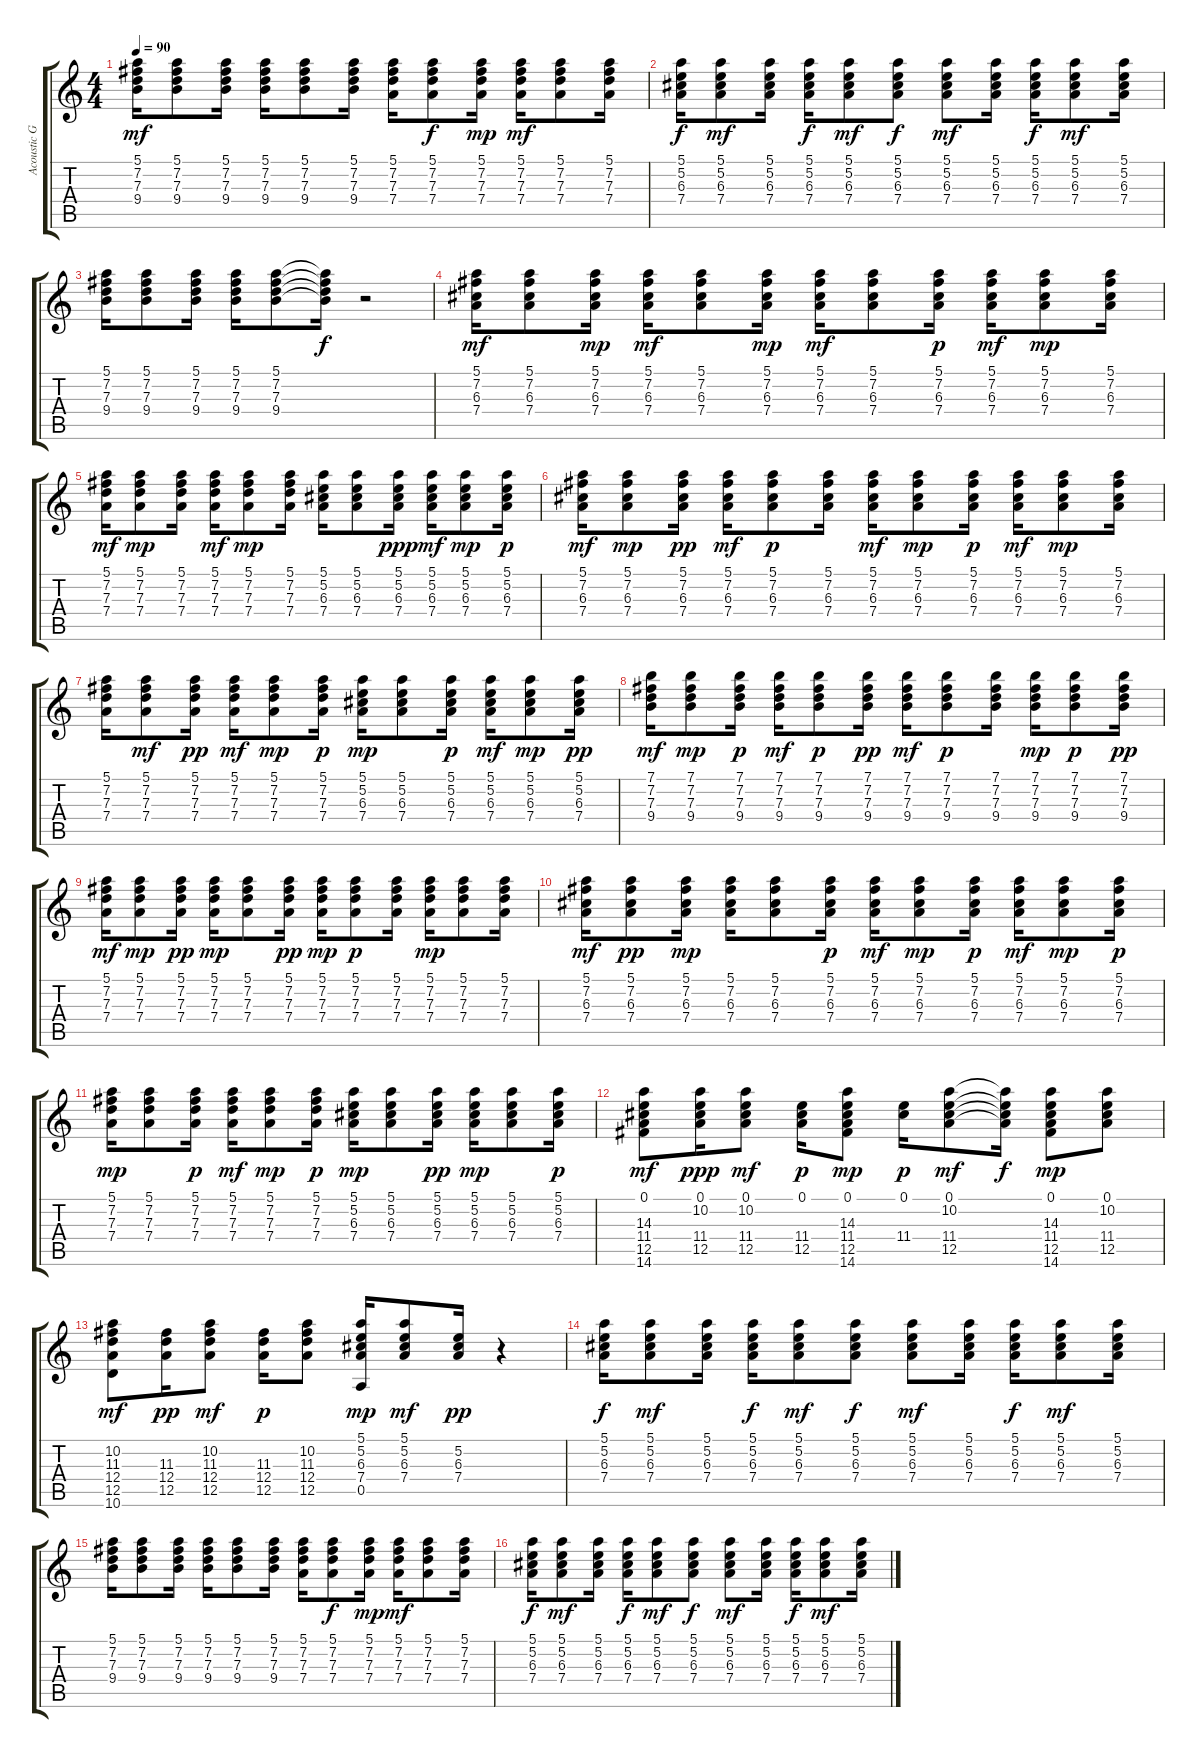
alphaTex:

\track ("Acoustic Guitar 1" "Acoustic G") {instrument acousticguitarnylon}
\staff {score tabs}
\tuning (E4 B3 G3 D3 A2 E2) {hide}
\ts (4 4)
\tempo 90
\clef g2
\ks c
(5.1 7.2 7.3 9.4).16{dy mf} (5.1 7.2 7.3 9.4).8 (5.1 7.2 7.3 9.4).16 (5.1 7.2 7.3 9.4).16 (5.1 7.2 7.3 9.4).8 (5.1 7.2 7.3 9.4).16 (5.1 7.2 7.3 7.4).16 (5.1 7.2 7.3 7.4).8{dy f} (5.1 7.2 7.3 7.4).16{dy mp} (5.1 7.2 7.3 7.4).16{dy mf} (5.1 7.2 7.3 7.4).8 (5.1 7.2 7.3 7.4).16 |
(5.1 5.2 6.3 7.4).16{dy f} (5.1 5.2 6.3 7.4).8{dy mf} (5.1 5.2 6.3 7.4).16 (5.1 5.2 6.3 7.4).16{dy f} (5.1 5.2 6.3 7.4).8{dy mf} (5.1 5.2 6.3 7.4).8{dy f} (5.1 5.2 6.3 7.4).8{dy mf} (5.1 5.2 6.3 7.4).16 (5.1 5.2 6.3 7.4).16{dy f} (5.1 5.2 6.3 7.4).8{dy mf} (5.1 5.2 6.3 7.4).16 |
(5.1 7.2 7.3 9.4).16 (5.1 7.2 7.3 9.4).8 (5.1 7.2 7.3 9.4).16 (5.1 7.2 7.3 9.4).16 (5.1 7.2 7.3 9.4).8 (5.1{t} 7.2{t} 7.3{t} 9.4{t}).16{dy f} r.2 |
(5.1 7.2 6.3 7.4).16{dy mf} (5.1 7.2 6.3 7.4).8 (5.1 7.2 6.3 7.4).16{dy mp} (5.1 7.2 6.3 7.4).16{dy mf} (5.1 7.2 6.3 7.4).8 (5.1 7.2 6.3 7.4).16{dy mp} (5.1 7.2 6.3 7.4).16{dy mf} (5.1 7.2 6.3 7.4).8 (5.1 7.2 6.3 7.4).16{dy p} (5.1 7.2 6.3 7.4).16{dy mf} (5.1 7.2 6.3 7.4).8{dy mp} (5.1 7.2 6.3 7.4).16 |
(5.1 7.2 7.3 7.4).16{dy mf} (5.1 7.2 7.3 7.4).8{dy mp} (5.1 7.2 7.3 7.4).16 (5.1 7.2 7.3 7.4).16{dy mf} (5.1 7.2 7.3 7.4).8{dy mp} (5.1 7.2 7.3 7.4).16 (5.1 5.2 6.3 7.4).16 (5.1 5.2 6.3 7.4).8 (5.1 5.2 6.3 7.4).16{dy ppp} (5.1 5.2 6.3 7.4).16{dy mf} (5.1 5.2 6.3 7.4).8{dy mp} (5.1 5.2 6.3 7.4).16{dy p} |
(5.1 7.2 6.3 7.4).16{dy mf} (5.1 7.2 6.3 7.4).8{dy mp} (5.1 7.2 6.3 7.4).16{dy pp} (5.1 7.2 6.3 7.4).16{dy mf} (5.1 7.2 6.3 7.4).8{dy p} (5.1 7.2 6.3 7.4).16 (5.1 7.2 6.3 7.4).16{dy mf} (5.1 7.2 6.3 7.4).8{dy mp} (5.1 7.2 6.3 7.4).16{dy p} (5.1 7.2 6.3 7.4).16{dy mf} (5.1 7.2 6.3 7.4).8{dy mp} (5.1 7.2 6.3 7.4).16 |
(5.1 7.2 7.3 7.4).16 (5.1 7.2 7.3 7.4).8{dy mf} (5.1 7.2 7.3 7.4).16{dy pp} (5.1 7.2 7.3 7.4).16{dy mf} (5.1 7.2 7.3 7.4).8{dy mp} (5.1 7.2 7.3 7.4).16{dy p} (5.1 5.2 6.3 7.4).16{dy mp} (5.1 5.2 6.3 7.4).8 (5.1 5.2 6.3 7.4).16{dy p} (5.1 5.2 6.3 7.4).16{dy mf} (5.1 5.2 6.3 7.4).8{dy mp} (5.1 5.2 6.3 7.4).16{dy pp} |
(7.1 7.2 7.3 9.4).16{dy mf} (7.1 7.2 7.3 9.4).8{dy mp} (7.1 7.2 7.3 9.4).16{dy p} (7.1 7.2 7.3 9.4).16{dy mf} (7.1 7.2 7.3 9.4).8{dy p} (7.1 7.2 7.3 9.4).16{dy pp} (7.1 7.2 7.3 9.4).16{dy mf} (7.1 7.2 7.3 9.4).8{dy p} (7.1 7.2 7.3 9.4).16 (7.1 7.2 7.3 9.4).16{dy mp} (7.1 7.2 7.3 9.4).8{dy p} (7.1 7.2 7.3 9.4).16{dy pp} |
(5.1 7.2 7.3 7.4).16{dy mf} (5.1 7.2 7.3 7.4).8{dy mp} (5.1 7.2 7.3 7.4).16{dy pp} (5.1 7.2 7.3 7.4).16{dy mp} (5.1 7.2 7.3 7.4).8 (5.1 7.2 7.3 7.4).16{dy pp} (5.1 7.2 7.3 7.4).16{dy mp} (5.1 7.2 7.3 7.4).8{dy p} (5.1 7.2 7.3 7.4).16 (5.1 7.2 7.3 7.4).16{dy mp} (5.1 7.2 7.3 7.4).8 (5.1 7.2 7.3 7.4).16 |
(5.1 7.2 6.3 7.4).16{dy mf} (5.1 7.2 6.3 7.4).8{dy pp} (5.1 7.2 6.3 7.4).16{dy mp} (5.1 7.2 6.3 7.4).16 (5.1 7.2 6.3 7.4).8 (5.1 7.2 6.3 7.4).16{dy p} (5.1 7.2 6.3 7.4).16{dy mf} (5.1 7.2 6.3 7.4).8{dy mp} (5.1 7.2 6.3 7.4).16{dy p} (5.1 7.2 6.3 7.4).16{dy mf} (5.1 7.2 6.3 7.4).8{dy mp} (5.1 7.2 6.3 7.4).16{dy p} |
(5.1 7.2 7.3 7.4).16{dy mp} (5.1 7.2 7.3 7.4).8 (5.1 7.2 7.3 7.4).16{dy p} (5.1 7.2 7.3 7.4).16{dy mf} (5.1 7.2 7.3 7.4).8{dy mp} (5.1 7.2 7.3 7.4).16{dy p} (5.1 5.2 6.3 7.4).16{dy mp} (5.1 5.2 6.3 7.4).8 (5.1 5.2 6.3 7.4).16{dy pp} (5.1 5.2 6.3 7.4).16{dy mp} (5.1 5.2 6.3 7.4).8 (5.1 5.2 6.3 7.4).16{dy p} |
(0.1 14.3 11.4 12.5 14.6).8{dy mf} (0.1 10.2 11.4 12.5).16{dy ppp} (0.1 10.2 11.4 12.5).8{dy mf} (0.1 11.4 12.5).16{dy p} (0.1 14.3 11.4 12.5 14.6).8{dy mp} (0.1 11.4).16{dy p} (0.1 10.2 11.4 12.5).8{dy mf} (0.1{t} 10.2{t} 11.4{t} 12.5{t}).16{dy f} (0.1 14.3 11.4 12.5 14.6).8{dy mp} (0.1 10.2 11.4 12.5).8 |
(10.2 11.3 12.4 12.5 10.6).8{dy mf} (11.3 12.4 12.5).16{dy pp} (10.2 11.3 12.4 12.5).8{dy mf} (11.3 12.4 12.5).16{dy p} (10.2 11.3 12.4 12.5).8 (5.1 5.2 6.3 7.4 0.5).16{dy mp} (5.1 5.2 6.3 7.4).8{dy mf} (5.2 6.3 7.4).16{dy pp} r.4 |
(5.1 5.2 6.3 7.4).16{dy f} (5.1 5.2 6.3 7.4).8{dy mf} (5.1 5.2 6.3 7.4).16 (5.1 5.2 6.3 7.4).16{dy f} (5.1 5.2 6.3 7.4).8{dy mf} (5.1 5.2 6.3 7.4).8{dy f} (5.1 5.2 6.3 7.4).8{dy mf} (5.1 5.2 6.3 7.4).16 (5.1 5.2 6.3 7.4).16{dy f} (5.1 5.2 6.3 7.4).8{dy mf} (5.1 5.2 6.3 7.4).16 |
(5.1 7.2 7.3 9.4).16 (5.1 7.2 7.3 9.4).8 (5.1 7.2 7.3 9.4).16 (5.1 7.2 7.3 9.4).16 (5.1 7.2 7.3 9.4).8 (5.1 7.2 7.3 9.4).16 (5.1 7.2 7.3 7.4).16 (5.1 7.2 7.3 7.4).8{dy f} (5.1 7.2 7.3 7.4).16{dy mp} (5.1 7.2 7.3 7.4).16{dy mf} (5.1 7.2 7.3 7.4).8 (5.1 7.2 7.3 7.4).16 |
(5.1 5.2 6.3 7.4).16{dy f} (5.1 5.2 6.3 7.4).8{dy mf} (5.1 5.2 6.3 7.4).16 (5.1 5.2 6.3 7.4).16{dy f} (5.1 5.2 6.3 7.4).8{dy mf} (5.1 5.2 6.3 7.4).8{dy f} (5.1 5.2 6.3 7.4).8{dy mf} (5.1 5.2 6.3 7.4).16 (5.1 5.2 6.3 7.4).16{dy f} (5.1 5.2 6.3 7.4).8{dy mf} (5.1 5.2 6.3 7.4).16
